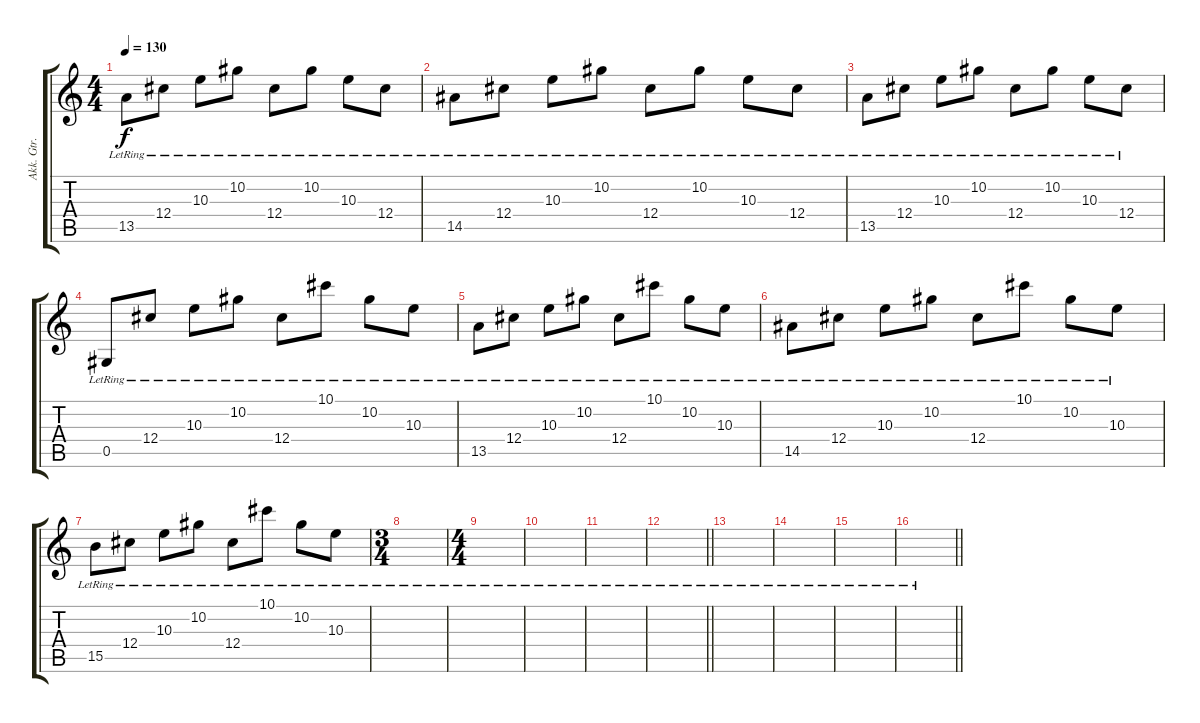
\track ("Akk. Gtr." "Akk. Gtr.") {instrument acousticguitarsteel}
\staff {score tabs}
\tuning (Eb4 Bb3 Gb3 Db3 Ab2 Eb2) {hide}
\ts (4 4)
\tempo 130
\clef g2
\ks c
13.5{lr}.8{dy f} 12.4{lr}.8 10.3{lr}.8 10.2{lr}.8 12.4{lr}.8 10.2{lr}.8 10.3{lr}.8 12.4{lr}.8 |
14.5{lr}.8 12.4{lr}.8 10.3{lr}.8 10.2{lr}.8 12.4{lr}.8 10.2{lr}.8 10.3{lr}.8 12.4{lr}.8 |
13.5{lr}.8 12.4{lr}.8 10.3{lr}.8 10.2{lr}.8 12.4{lr}.8 10.2{lr}.8 10.3{lr}.8 12.4{lr}.8 |
0.5{lr}.8 12.4{lr}.8 10.3{lr}.8 10.2{lr}.8 12.4{lr}.8 10.1{lr}.8 10.2{lr}.8 10.3{lr}.8 |
13.5{lr}.8 12.4{lr}.8 10.3{lr}.8 10.2{lr}.8 12.4{lr}.8 10.1{lr}.8 10.2{lr}.8 10.3{lr}.8 |
14.5{lr}.8 12.4{lr}.8 10.3{lr}.8 10.2{lr}.8 12.4{lr}.8 10.1{lr}.8 10.2{lr}.8 10.3{lr}.8 |
15.5{lr}.8 12.4{lr}.8 10.3{lr}.8 10.2{lr}.8 12.4{lr}.8 10.1{lr}.8 10.2{lr}.8 10.3{lr}.8 |
\ts (3 4)
|
\ts (4 4)
|
|
|
\barLineRight lightlight
|
|
|
|
\barLineRight lightlight
